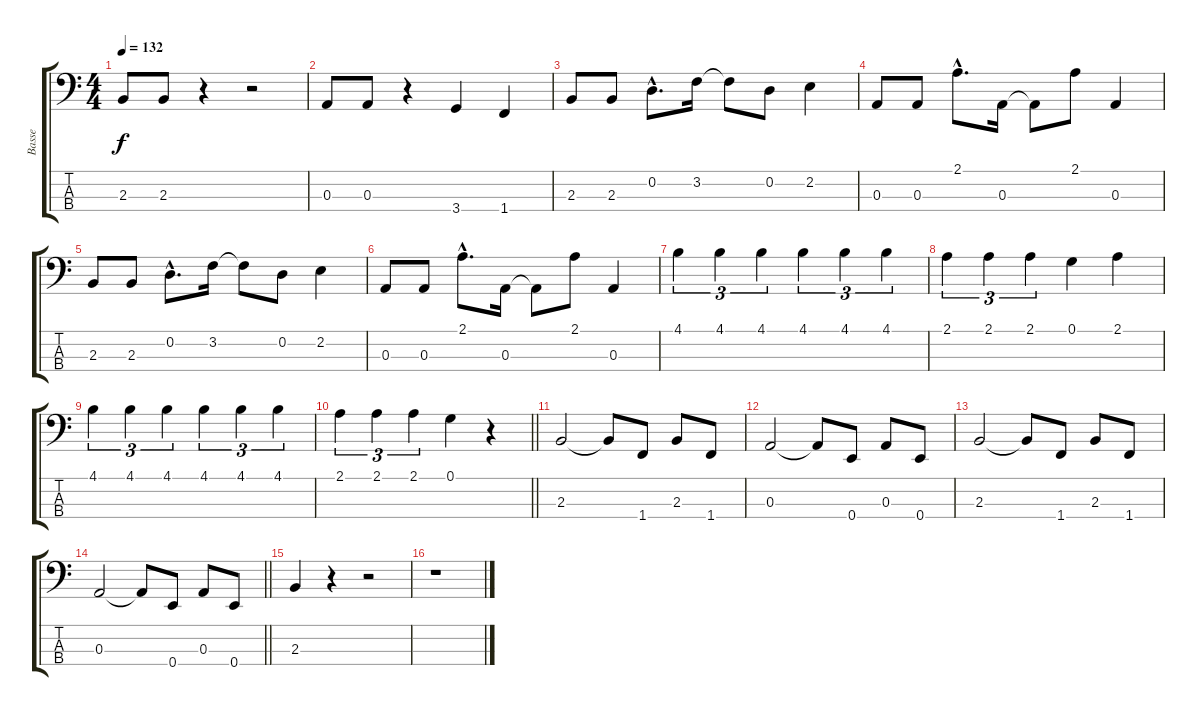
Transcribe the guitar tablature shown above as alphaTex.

\track ("Basse" "Basse") {instrument acousticbass}
\staff {score tabs}
\tuning (G2 D2 A1 E1) {hide}
\ts (4 4)
\tempo 132
\clef f4
\ks c
2.3.8{dy f} 2.3.8 r.4 r.2 |
0.3.8 0.3.8 r.4 3.4.4 1.4.4 |
2.3.8 2.3.8 0.2{hac}.8{d} 3.2.16 3.2{t}.8 0.2.8 2.2.4 |
0.3.8 0.3.8 2.1{hac}.8{d} 0.3.16 0.3{t}.8 2.1.8 0.3.4 |
2.3.8 2.3.8 0.2{hac}.8{d} 3.2.16 3.2{t}.8 0.2.8 2.2.4 |
0.3.8 0.3.8 2.1{hac}.8{d} 0.3.16 0.3{t}.8 2.1.8 0.3.4 |
4.1.4{tu (3 2)} 4.1.4{tu (3 2)} 4.1.4{tu (3 2)} 4.1.4{tu (3 2)} 4.1.4{tu (3 2)} 4.1.4{tu (3 2)} |
2.1.4{tu (3 2)} 2.1.4{tu (3 2)} 2.1.4{tu (3 2)} 0.1.4 2.1.4 |
4.1.4{tu (3 2)} 4.1.4{tu (3 2)} 4.1.4{tu (3 2)} 4.1.4{tu (3 2)} 4.1.4{tu (3 2)} 4.1.4{tu (3 2)} |
\barLineRight lightlight
2.1.4{tu (3 2)} 2.1.4{tu (3 2)} 2.1.4{tu (3 2)} 0.1.4 r.4 |
2.3.2 2.3{t}.8 1.4.8 2.3.8 1.4.8 |
0.3.2 0.3{t}.8 0.4.8 0.3.8 0.4.8 |
2.3.2 2.3{t}.8 1.4.8 2.3.8 1.4.8 |
\barLineRight lightlight
0.3.2 0.3{t}.8 0.4.8 0.3.8 0.4.8 |
2.3.4 r.4 r.2 |
r.1
